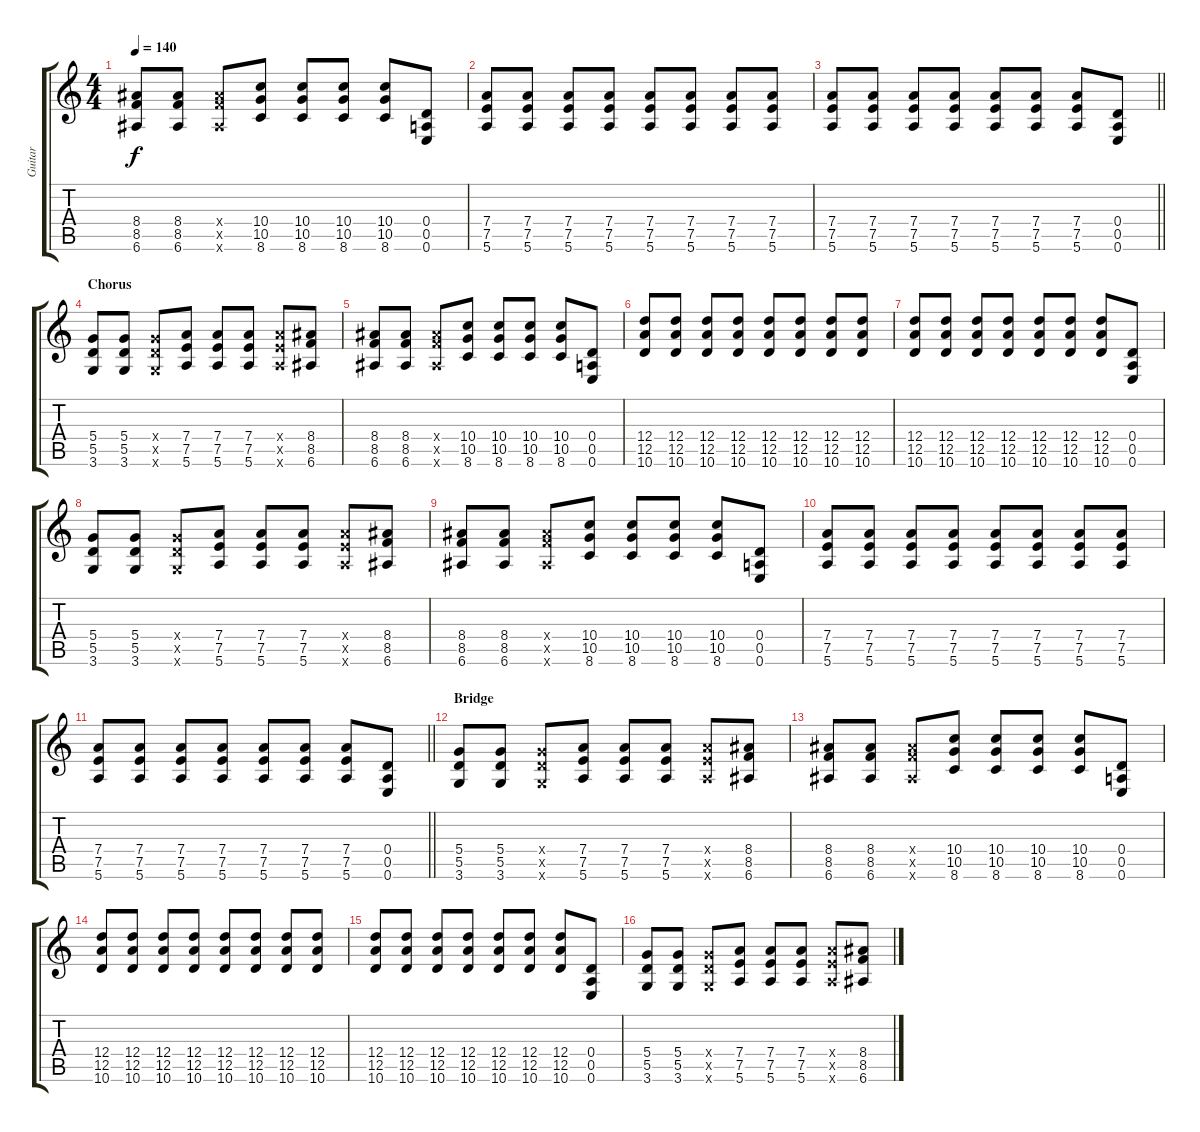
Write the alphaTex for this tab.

\track ("Guitar" "Guitar") {instrument overdrivenguitar}
\staff {score tabs}
\tuning (E4 B3 G3 D3 A2 E2) {hide}
\ts (4 4)
\tempo 140
\clef g2
\ks c
(8.4 8.5 6.6).8{dy f} (8.4 8.5 6.6).8 (8.4{x} 8.5{x} 6.6{x}).8 (10.4 10.5 8.6).8 (10.4 10.5 8.6).8 (10.4 10.5 8.6).8 (10.4 10.5 8.6).8 (0.4 0.5 0.6).8 |
(7.4 7.5 5.6).8 (7.4 7.5 5.6).8 (7.4 7.5 5.6).8 (7.4 7.5 5.6).8 (7.4 7.5 5.6).8 (7.4 7.5 5.6).8 (7.4 7.5 5.6).8 (7.4 7.5 5.6).8 |
\barLineRight lightlight
(7.4 7.5 5.6).8 (7.4 7.5 5.6).8 (7.4 7.5 5.6).8 (7.4 7.5 5.6).8 (7.4 7.5 5.6).8 (7.4 7.5 5.6).8 (7.4 7.5 5.6).8 (0.4 0.5 0.6).8 |
\section ("" "Chorus")
(5.4 5.5 3.6).8 (5.4 5.5 3.6).8 (5.4{x} 5.5{x} 3.6{x}).8 (7.4 7.5 5.6).8 (7.4 7.5 5.6).8 (7.4 7.5 5.6).8 (7.4{x} 7.5{x} 5.6{x}).8 (8.4 8.5 6.6).8 |
(8.4 8.5 6.6).8 (8.4 8.5 6.6).8 (8.4{x} 8.5{x} 6.6{x}).8 (10.4 10.5 8.6).8 (10.4 10.5 8.6).8 (10.4 10.5 8.6).8 (10.4 10.5 8.6).8 (0.4 0.5 0.6).8 |
(12.4 12.5 10.6).8 (12.4 12.5 10.6).8 (12.4 12.5 10.6).8 (12.4 12.5 10.6).8 (12.4 12.5 10.6).8 (12.4 12.5 10.6).8 (12.4 12.5 10.6).8 (12.4 12.5 10.6).8 |
(12.4 12.5 10.6).8 (12.4 12.5 10.6).8 (12.4 12.5 10.6).8 (12.4 12.5 10.6).8 (12.4 12.5 10.6).8 (12.4 12.5 10.6).8 (12.4 12.5 10.6).8 (0.4 0.5 0.6).8 |
(5.4 5.5 3.6).8 (5.4 5.5 3.6).8 (5.4{x} 5.5{x} 3.6{x}).8 (7.4 7.5 5.6).8 (7.4 7.5 5.6).8 (7.4 7.5 5.6).8 (7.4{x} 7.5{x} 5.6{x}).8 (8.4 8.5 6.6).8 |
(8.4 8.5 6.6).8 (8.4 8.5 6.6).8 (8.4{x} 8.5{x} 6.6{x}).8 (10.4 10.5 8.6).8 (10.4 10.5 8.6).8 (10.4 10.5 8.6).8 (10.4 10.5 8.6).8 (0.4 0.5 0.6).8 |
(7.4 7.5 5.6).8 (7.4 7.5 5.6).8 (7.4 7.5 5.6).8 (7.4 7.5 5.6).8 (7.4 7.5 5.6).8 (7.4 7.5 5.6).8 (7.4 7.5 5.6).8 (7.4 7.5 5.6).8 |
\barLineRight lightlight
(7.4 7.5 5.6).8 (7.4 7.5 5.6).8 (7.4 7.5 5.6).8 (7.4 7.5 5.6).8 (7.4 7.5 5.6).8 (7.4 7.5 5.6).8 (7.4 7.5 5.6).8 (0.4 0.5 0.6).8 |
\section ("" "Bridge")
(5.4 5.5 3.6).8 (5.4 5.5 3.6).8 (5.4{x} 5.5{x} 3.6{x}).8 (7.4 7.5 5.6).8 (7.4 7.5 5.6).8 (7.4 7.5 5.6).8 (7.4{x} 7.5{x} 5.6{x}).8 (8.4 8.5 6.6).8 |
(8.4 8.5 6.6).8 (8.4 8.5 6.6).8 (8.4{x} 8.5{x} 6.6{x}).8 (10.4 10.5 8.6).8 (10.4 10.5 8.6).8 (10.4 10.5 8.6).8 (10.4 10.5 8.6).8 (0.4 0.5 0.6).8 |
(12.4 12.5 10.6).8 (12.4 12.5 10.6).8 (12.4 12.5 10.6).8 (12.4 12.5 10.6).8 (12.4 12.5 10.6).8 (12.4 12.5 10.6).8 (12.4 12.5 10.6).8 (12.4 12.5 10.6).8 |
(12.4 12.5 10.6).8 (12.4 12.5 10.6).8 (12.4 12.5 10.6).8 (12.4 12.5 10.6).8 (12.4 12.5 10.6).8 (12.4 12.5 10.6).8 (12.4 12.5 10.6).8 (0.4 0.5 0.6).8 |
(5.4 5.5 3.6).8 (5.4 5.5 3.6).8 (5.4{x} 5.5{x} 3.6{x}).8 (7.4 7.5 5.6).8 (7.4 7.5 5.6).8 (7.4 7.5 5.6).8 (7.4{x} 7.5{x} 5.6{x}).8 (8.4 8.5 6.6).8
